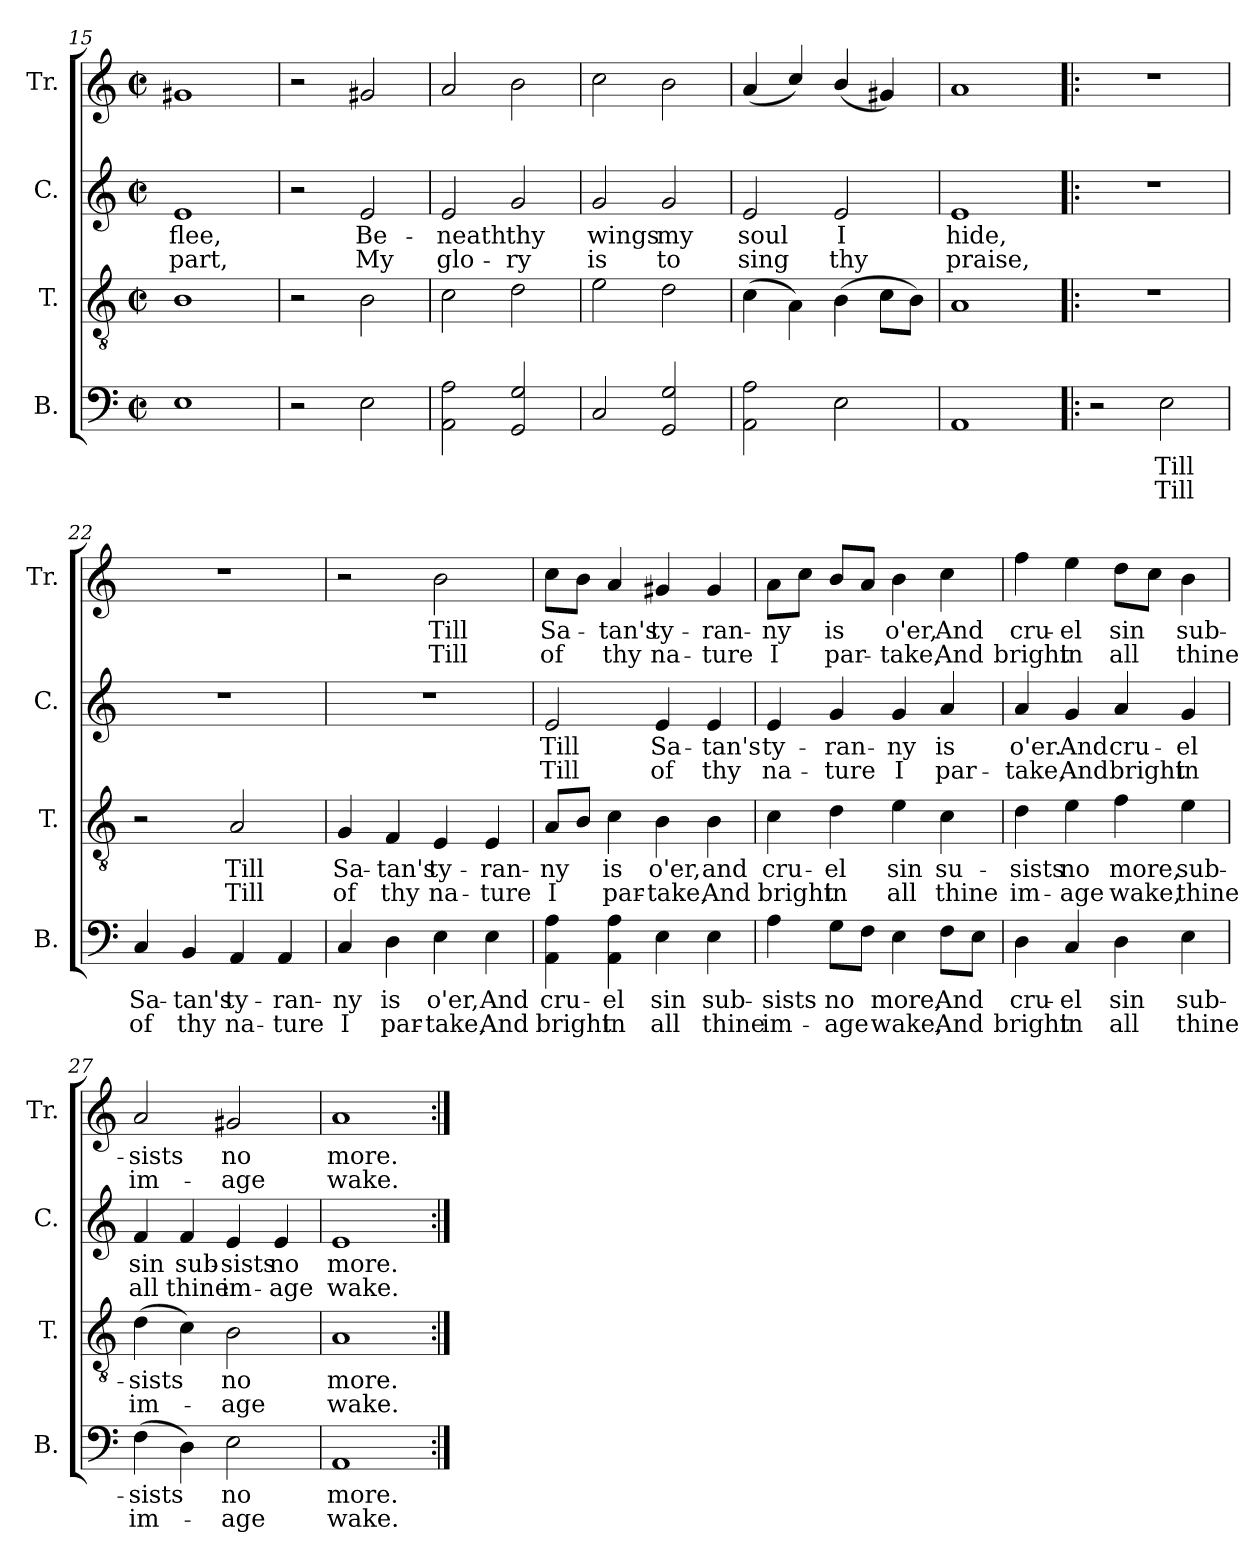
**kern	**text	**text	**kern	**text	**text	**kern	**text	**text	**kern	**text	**text
*part4	*part4	*part4	*part3	*part3	*part3	*part2	*part2	*part2	*part1	*part1	*part1
*staff4	*staff4	*staff4	*staff3	*staff3	*staff3	*staff2	*staff2	*staff2	*staff1	*staff1	*staff1
*I"B.	*	*	*I"T.	*	*	*I"C.	*	*	*I"Tr.	*	*
*I'B.	*	*	*I'T.	*	*	*I'C.	*	*	*I'Tr.	*	*
*clefF4	*	*	*clefGv2	*	*	*clefG2	*	*	*clefG2	*	*
*k[]	*	*	*k[]	*	*	*k[]	*	*	*k[]	*	*
*M2/2	*	*	*M2/2	*	*	*M2/2	*	*	*M2/2	*	*
*met(c|)	*	*	*met(c|)	*	*	*met(c|)	*	*	*met(c|)	*	*
=15	=15	=15	=15	=15	=15	=15	=15	=15	=15	=15	=15
1E	.	.	1B	.	.	1e	flee,	part,	1g#X	.	.
=16	=16	=16	=16	=16	=16	=16	=16	=16	=16	=16	=16
2r	.	.	2r	.	.	2r	.	.	2r	.	.
2E\	.	.	2B\	.	.	2e/	Be-	My	2g#X/	.	.
=17	=17	=17	=17	=17	=17	=17	=17	=17	=17	=17	=17
2AA\ 2A\	.	.	2c\	.	.	2e/	-neath	glo-	2a/	.	.
2GG/ 2G/	.	.	2d\	.	.	2g/	thy	-ry	2b\	.	.
=18	=18	=18	=18	=18	=18	=18	=18	=18	=18	=18	=18
2C/	.	.	2e\	.	.	2g/	wings	is	2cc\	.	.
2GG/ 2G/	.	.	2d\	.	.	2g/	my	to	2b\	.	.
=19	=19	=19	=19	=19	=19	=19	=19	=19	=19	=19	=19
2AA\ 2A\	.	.	(4c\	.	.	2e/	soul	sing	(4a/	.	.
.	.	.	4A\)	.	.	.	.	.	4cc/)	.	.
2E\	.	.	(4B\	.	.	2e/	I	thy	(4b/	.	.
.	.	.	8c\L	.	.	.	.	.	4g#X/)	.	.
.	.	.	8B\J)	.	.	.	.	.	.	.	.
=20	=20	=20	=20	=20	=20	=20	=20	=20	=20	=20	=20
1AA	.	.	1A	.	.	1e	hide,	praise,	1a	.	.
=21!|:	=21!|:	=21!|:	=21!|:	=21!|:	=21!|:	=21!|:	=21!|:	=21!|:	=21!|:	=21!|:	=21!|:
2r	.	.	1r	.	.	1r	.	.	1r	.	.
2E\	Till	Till	.	.	.	.	.	.	.	.	.
=22	=22	=22	=22	=22	=22	=22	=22	=22	=22	=22	=22
4C/	Sa-	of	2r	.	.	1r	.	.	1r	.	.
4BB/	-tan's	thy	.	.	.	.	.	.	.	.	.
4AA/	ty-	na-	2A/	Till	Till	.	.	.	.	.	.
4AA/	-ran-	-ture	.	.	.	.	.	.	.	.	.
!!LO:LB:g=z
=23	=23	=23	=23	=23	=23	=23	=23	=23	=23	=23	=23
4C/	-ny	I	4G/	Sa-	of	1r	.	.	2r	.	.
4D\	is	par-	4F/	-tan's	thy	.	.	.	.	.	.
4E\	o'er,	-take,	4E/	ty-	na-	.	.	.	2b\	Till	Till
4E\	And	And	4E/	-ran-	-ture	.	.	.	.	.	.
=24	=24	=24	=24	=24	=24	=24	=24	=24	=24	=24	=24
4AA\ 4A\	cru-	bright	8A/L	-ny	I	2e/	Till	Till	8cc\L	Sa-	of
.	.	.	8B/J	.	.	.	.	.	8b\J	.	.
4AA\ 4A\	-el	in	4c\	is	par-	.	.	.	4a/	-tan's	thy
4E\	sin	all	4B\	o'er,	-take,	4e/	Sa-	of	4g#X/	ty-	na-
4E\	sub-	thine	4B\	and	And	4e/	-tan's	thy	4g#/	-ran-	-ture
=25	=25	=25	=25	=25	=25	=25	=25	=25	=25	=25	=25
4A\	-sists	im-	4c\	cru-	bright	4e/	ty-	na-	8a\L	-ny	I
.	.	.	.	.	.	.	.	.	8cc\J	.	.
8G\L	no	-age	4d\	-el	in	4g/	-ran-	-ture	8b/L	is	par-
8F\J	.	.	.	.	.	.	.	.	8a/J	.	.
4E\	more,	wake,	4e\	sin	all	4g/	-ny	I	4b\	o'er,	-take,
8F\L	And	And	4c\	su-	thine	4a/	is	par-	4cc\	And	And
8E\J	.	.	.	.	.	.	.	.	.	.	.
=26	=26	=26	=26	=26	=26	=26	=26	=26	=26	=26	=26
4D\	cru-	bright	4d\	-sists	im-	4a/	o'er.	-take,	4ff\	cru-	bright
4C/	-el	in	4e\	no	-age	4g/	And	And	4ee\	-el	in
4D\	sin	all	4f\	more,	wake,	4a/	cru-	bright	8dd\L	sin	all
.	.	.	.	.	.	.	.	.	8cc\J	.	.
4E\	sub-	thine	4e\	sub-	thine	4g/	-el	in	4b\	sub-	thine
=27	=27	=27	=27	=27	=27	=27	=27	=27	=27	=27	=27
(4F\	-sists	im-	(4d\	-sists	im-	4f/	sin	all	2a/	-sists	im-
4D\)	.	.	4c\)	.	.	4f/	sub-	thine	.	.	.
2E\	no	-age	2B\	no	-age	4e/	-sists	im-	2g#X/	no	-age
.	.	.	.	.	.	4e/	no	-age	.	.	.
=28	=28	=28	=28	=28	=28	=28	=28	=28	=28	=28	=28
1AA	more.	wake.	1A	more.	wake.	1e	more.	wake.	1a	more.	wake.
=:|!	=:|!	=:|!	=:|!	=:|!	=:|!	=:|!	=:|!	=:|!	=:|!	=:|!	=:|!
*-	*-	*-	*-	*-	*-	*-	*-	*-	*-	*-	*-
